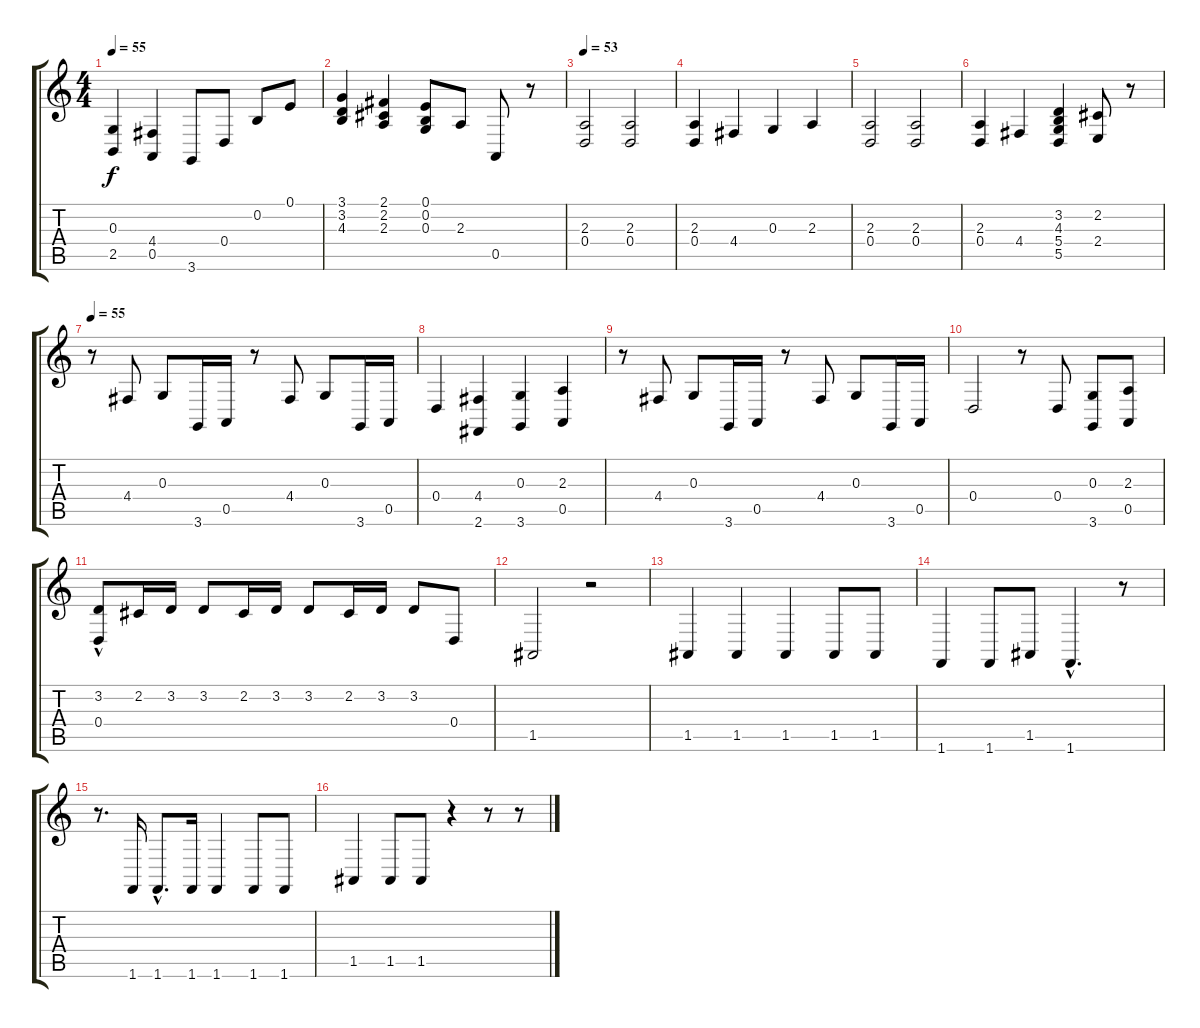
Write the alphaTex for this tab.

\track "" {instrument timpani}
\staff {score tabs}
\tuning (E4 B3 G3 D3 A2 E2) {hide}
\ts (4 4)
\tempo 55
\clef g2
\ks c
(0.3 2.5).4{dy f} (4.4 0.5).4 3.6.8 0.4.8 0.2.8 0.1.8 |
(3.1 3.2 4.3).4 (2.1 2.2 2.3).4 (0.1 0.2 0.3).8 2.3.8 0.5.8 r.8 |
\tempo 53
(2.3 0.4).2 (2.3 0.4).2 |
(2.3 0.4).4 4.4.4 0.3.4 2.3.4 |
(2.3 0.4).2 (2.3 0.4).2 |
(2.3 0.4).4 4.4.4 (3.2 4.3 5.4 5.5).4 (2.2 2.4).8{volume 13} r.8 |
\tempo 55
r.8{volume 14} 4.4.8 0.3.8 3.6.16 0.5.16 r.8 4.4.8 0.3.8 3.6.16 0.5.16 |
0.4.4 (4.4 2.6).4 (0.3 3.6).4 (2.3 0.5).4 |
r.8 4.4.8 0.3.8 3.6.16 0.5.16 r.8 4.4.8 0.3.8 3.6.16 0.5.16 |
0.4.2 r.8 0.4.8{volume 15} (0.3 3.6).8{volume 15} (2.3 0.5).8{volume 16} |
(3.2 0.4{hac}).8{volume 16} 2.2.16 3.2.16{volume 15} 3.2.8{volume 14} 2.2.16{volume 13} 3.2.16{volume 12} 3.2.8{volume 11} 2.2.16{volume 10} 3.2.16{volume 10} 3.2.8{volume 9} 0.4.8{volume 8} |
1.5.2 r.2 |
1.5.4 1.5.4 1.5.4 1.5.8 1.5.8 |
1.6.4 1.6.8 1.5.8 1.6{hac}.4{d} r.8 |
r.8{d} 1.6.16 1.6{hac}.8{d} 1.6.16 1.6.4 1.6.8 1.6.8 |
1.5.4{volume 9} 1.5.8 1.5.8 r.4 r.8 r.8
